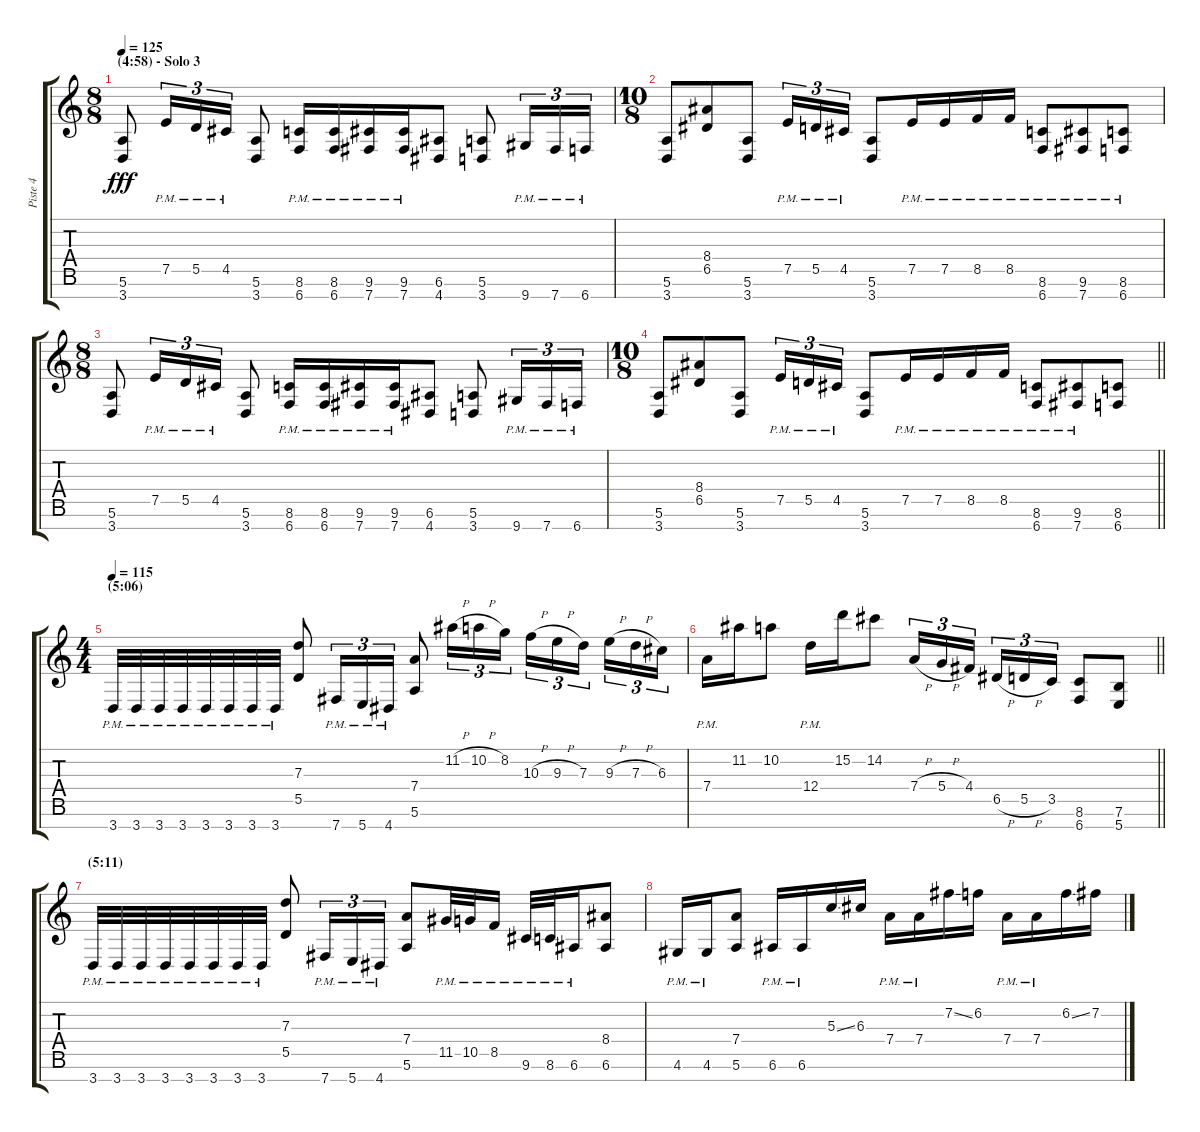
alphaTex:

\track ("Piste 4" "Piste 4") {instrument distortionguitar}
\staff {score tabs}
\tuning (E4 B3 G3 D3 A2 E2 B1) {hide}
\ts (8 8)
\section ("" "(4:58) - Solo 3")
\tempo 125
\clef g2
\ks c
(5.6 3.7).8{dy fff} 7.5{pm}.16{tu (3 2)} 5.5{pm}.16{tu (3 2)} 4.5{pm}.16{tu (3 2)} (5.6 3.7).8 (8.6{pm} 6.7{pm}).16 (8.6{pm} 6.7{pm}).16 (9.6{pm} 7.7{pm}).16 (9.6{pm} 7.7{pm}).16 (6.6 4.7).8 (5.6 3.7).8 9.7{pm}.16{tu (3 2)} 7.7{pm}.16{tu (3 2)} 6.7{pm}.16{tu (3 2)} |
\ts (10 8)
(5.6 3.7).8 (8.4 6.5).8 (5.6 3.7).8 7.5{pm}.16{tu (3 2)} 5.5{pm}.16{tu (3 2)} 4.5{pm}.16{tu (3 2)} (5.6 3.7).8 7.5{pm}.16 7.5{pm}.16 8.5{pm}.16 8.5{pm}.16 (8.6{pm} 6.7{pm}).8 (9.6{pm} 7.7{pm}).8 (8.6{pm} 6.7{pm}).8 |
\ts (8 8)
(5.6 3.7).8 7.5{pm}.16{tu (3 2)} 5.5{pm}.16{tu (3 2)} 4.5{pm}.16{tu (3 2)} (5.6 3.7).8 (8.6{pm} 6.7{pm}).16 (8.6{pm} 6.7{pm}).16 (9.6{pm} 7.7{pm}).16 (9.6{pm} 7.7{pm}).16 (6.6 4.7).8 (5.6 3.7).8 9.7{pm}.16{tu (3 2)} 7.7{pm}.16{tu (3 2)} 6.7{pm}.16{tu (3 2)} |
\ts (10 8)
\barLineRight lightlight
(5.6 3.7).8 (8.4 6.5).8 (5.6 3.7).8 7.5{pm}.16{tu (3 2)} 5.5{pm}.16{tu (3 2)} 4.5{pm}.16{tu (3 2)} (5.6 3.7).8 7.5{pm}.16 7.5{pm}.16 8.5{pm}.16 8.5{pm}.16 (8.6{pm} 6.7{pm}).8 (9.6{pm} 7.7{pm}).8 (8.6 6.7).8 |
\ts (4 4)
\section ("" "(5:06)")
\tempo 115
3.7{pm}.32 3.7{pm}.32 3.7{pm}.32 3.7{pm}.32 3.7{pm}.32 3.7{pm}.32 3.7{pm}.32 3.7{pm}.32 (7.3 5.5).8 7.7{pm}.16{tu (3 2)} 5.7{pm}.16{tu (3 2)} 4.7{pm}.16{tu (3 2)} (7.4 5.6).8 11.2{h}.16{tu (3 2)} 10.2{h}.16{tu (3 2)} 8.2.16{tu (3 2)} 10.3{h}.16{tu (3 2)} 9.3{h}.16{tu (3 2)} 7.3.16{tu (3 2) beam splitsecondary} 9.3{h}.16{tu (3 2)} 7.3{h}.16{tu (3 2)} 6.3.16{tu (3 2)} |
\barLineRight lightlight
7.4{pm}.16 11.2.16 10.2.8 12.4{pm}.16 15.2.16 14.2.8 7.4{h}.16{tu (3 2)} 5.4{h}.16{tu (3 2)} 4.4.16{tu (3 2) beam splitsecondary} 6.5{h}.16{tu (3 2)} 5.5{h}.16{tu (3 2)} 3.5.16{tu (3 2)} (8.6 6.7).8 (7.6 5.7).8 |
\section ("" "(5:11)")
3.7{pm}.32 3.7{pm}.32 3.7{pm}.32 3.7{pm}.32 3.7{pm}.32 3.7{pm}.32 3.7{pm}.32 3.7{pm}.32 (7.3 5.5).8 7.7{pm}.16{tu (3 2)} 5.7{pm}.16{tu (3 2)} 4.7{pm}.16{tu (3 2)} (7.4 5.6).8 11.5{pm}.32 10.5{pm}.32 8.5{pm}.16 9.6{pm}.32 8.6{pm}.32 6.6{pm}.16 (8.4 6.6).8 |
4.6{pm}.16 4.6{pm}.16 (7.4 5.6).8 6.6{pm}.16 6.6{pm}.16 5.3{ss}.16 6.3.16 7.4{pm}.16 7.4{pm}.16 7.2{ss}.16 6.2.16 7.4{pm}.16 7.4{pm}.16 6.2{ss}.16 7.2.16
